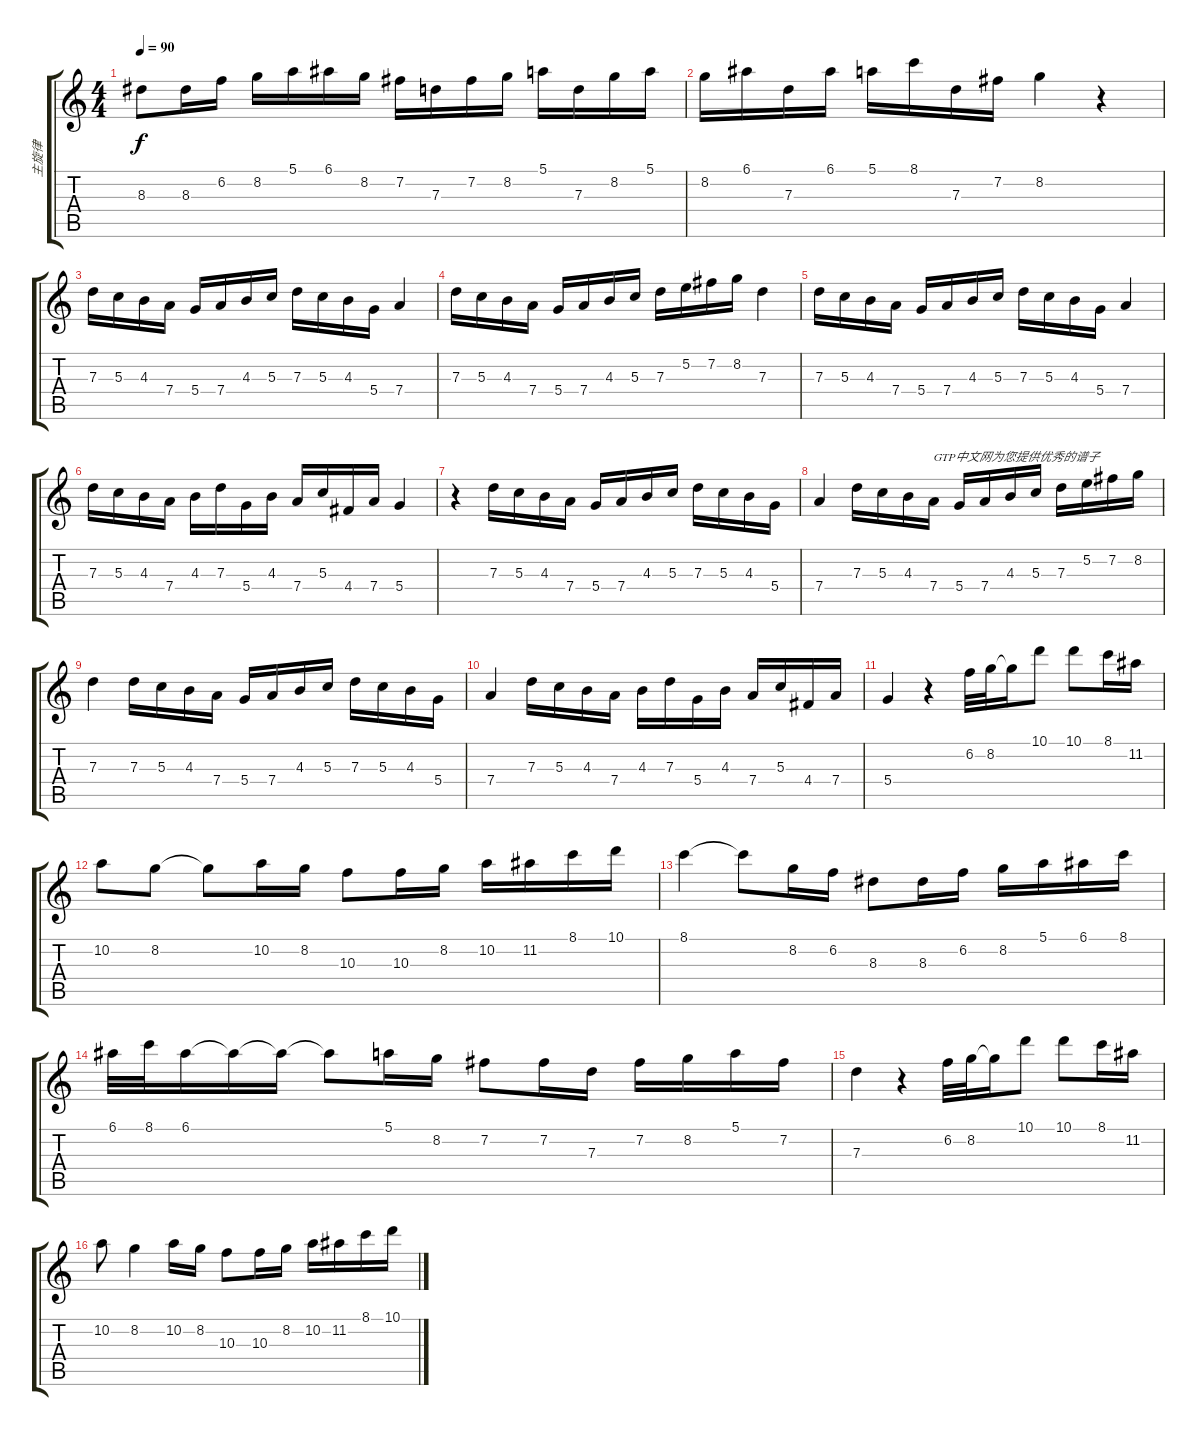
\track ("主旋律" "主旋律") {instrument acousticguitarsteel}
\staff {score tabs}
\tuning (E4 B3 G3 D3 A2 E2) {hide}
\ts (4 4)
\tempo 90
\clef g2
\ks c
8.3.8{dy f} 8.3.16 6.2.16 8.2.16 5.1.16 6.1.16 8.2.16 7.2.16 7.3.16 7.2.16 8.2.16 5.1.16 7.3.16 8.2.16 5.1.16 |
8.2.16 6.1.16 7.3.16 6.1.16 5.1.16 8.1.16 7.3.16 7.2.16 8.2.4 r.4 |
7.3.16 5.3.16 4.3.16 7.4.16 5.4.16 7.4.16 4.3.16 5.3.16 7.3.16 5.3.16 4.3.16 5.4.16 7.4.4 |
7.3.16 5.3.16 4.3.16 7.4.16 5.4.16 7.4.16 4.3.16 5.3.16 7.3.16 5.2.16 7.2.16 8.2.16 7.3.4 |
7.3.16 5.3.16 4.3.16 7.4.16 5.4.16 7.4.16 4.3.16 5.3.16 7.3.16 5.3.16 4.3.16 5.4.16 7.4.4 |
7.3.16 5.3.16 4.3.16 7.4.16 4.3.16 7.3.16 5.4.16 4.3.16 7.4.16 5.3.16 4.4.16 7.4.16 5.4.4 |
r.4 7.3.16 5.3.16 4.3.16 7.4.16 5.4.16 7.4.16 4.3.16 5.3.16 7.3.16 5.3.16 4.3.16 5.4.16 |
7.4.4 7.3.16 5.3.16 4.3.16 7.4.16{txt "GTP中文网为您提供优秀的谱子"} 5.4.16 7.4.16 4.3.16 5.3.16 7.3.16 5.2.16 7.2.16 8.2.16 |
7.3.4 7.3.16 5.3.16 4.3.16 7.4.16 5.4.16 7.4.16 4.3.16 5.3.16 7.3.16 5.3.16 4.3.16 5.4.16 |
7.4.4 7.3.16 5.3.16 4.3.16 7.4.16 4.3.16 7.3.16 5.4.16 4.3.16 7.4.16 5.3.16 4.4.16 7.4.16 |
5.4.4 r.4 6.2.32 8.2.32 8.2{t}.16 10.1.8 10.1.8 8.1.16 11.2.16 |
10.2.8 8.2.8 8.2{t}.8 10.2.16 8.2.16 10.3.8 10.3.16 8.2.16 10.2.16 11.2.16 8.1.16 10.1.16 |
8.1.4 8.1{t}.8 8.2.16 6.2.16 8.3.8 8.3.16 6.2.16 8.2.16 5.1.16 6.1.16 8.1.16 |
6.1.32 8.1.32 6.1.16 6.1{t}.16 6.1{t}.16 6.1{t}.8 5.1.16 8.2.16 7.2.8 7.2.16 7.3.16 7.2.16 8.2.16 5.1.16 7.2.16 |
7.3.4 r.4 6.2.32 8.2.32 8.2{t}.16 10.1.8 10.1.8 8.1.16 11.2.16 |
10.2.8 8.2.4 10.2.16 8.2.16 10.3.8 10.3.16 8.2.16 10.2.16 11.2.16 8.1.16 10.1.16
